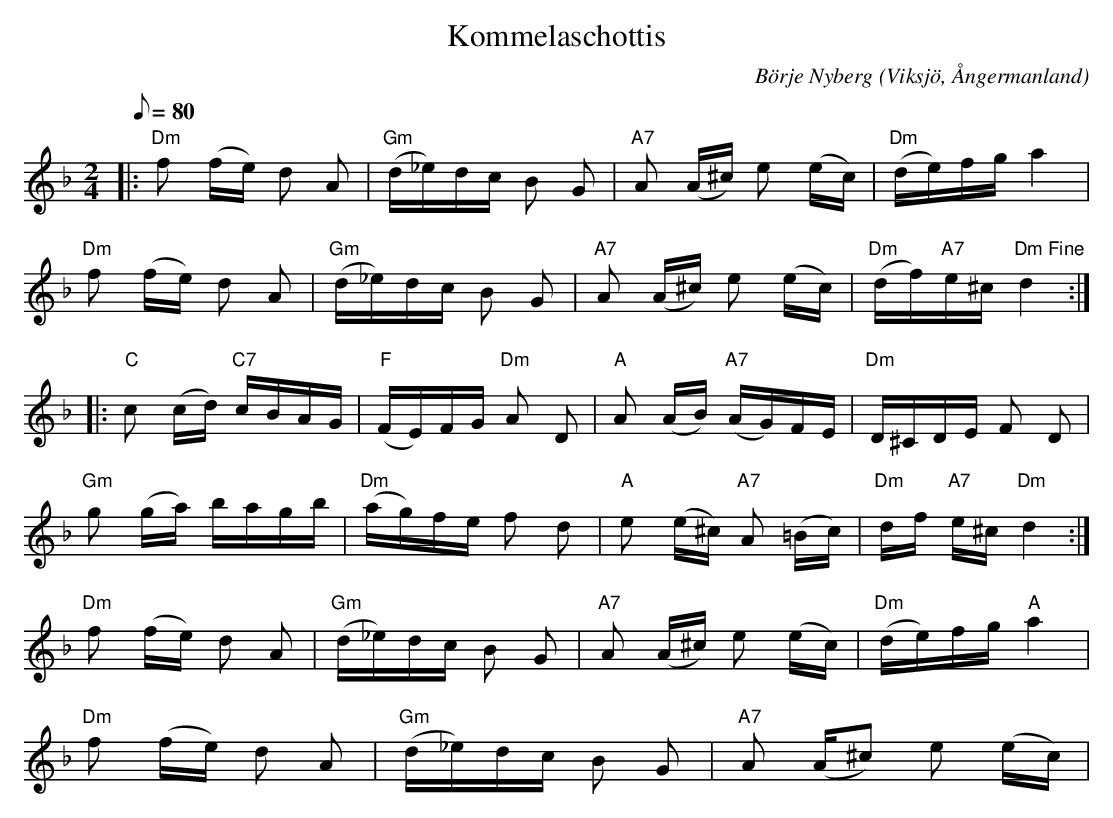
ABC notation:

X:1
T:Kommelaschottis
C:Börje Nyberg
O:Viksjö, Ångermanland
M:2/4
L:1/8
Q:80
K:Dm
|: "Dm"f (f/2e/2) d A | "Gm"(d/2_e/2)d/2c/2 B G | "A7"A (A/2^c/2) e (e/2c/2) |"Dm"(d/2e/2)f/2g/2 a2 |
"Dm"f (f/2e/2) d A | "Gm" (d/2_e/2)d/2c/2 B G | "A7"A (A/2^c/2) e (e/2c/2) | "Dm"(d/2f/2)"A7"e/2^c/2 "Dm Fine"d2::
"C"c (c/2d/2) "C7"c/2B/2A/2G/2 | "F"(F/2E/2)F/2G/2 "Dm"A D | "A"A (A/2B/2) "A7"(A/2G/2)F/2E/2 | "Dm"D/2^C/2D/2E/2 F D |
"Gm"g (g/2a/2) b/2a/2g/2b/2 | "Dm"(a/2g/2)f/2e/2 f d | "A"e (e/2^c/2) "A7"A (=B/2c/2) | "Dm"d/2f/2 "A7"e/2^c/2 "Dm"d2:|
"Dm"f (f/2e/2) d A | "Gm"(d/2_e/2)d/2c/2 B G | "A7"A (A/2^c/2) e (e/2c/2) | "Dm"(d/2e/2)f/2g/2 "A"a2 |
"Dm"f (f/2e/2) d A | "Gm"(d/2_e/2)d/2c/2 B G | "A7"A (A/2^c) e (e/2c/2) |
